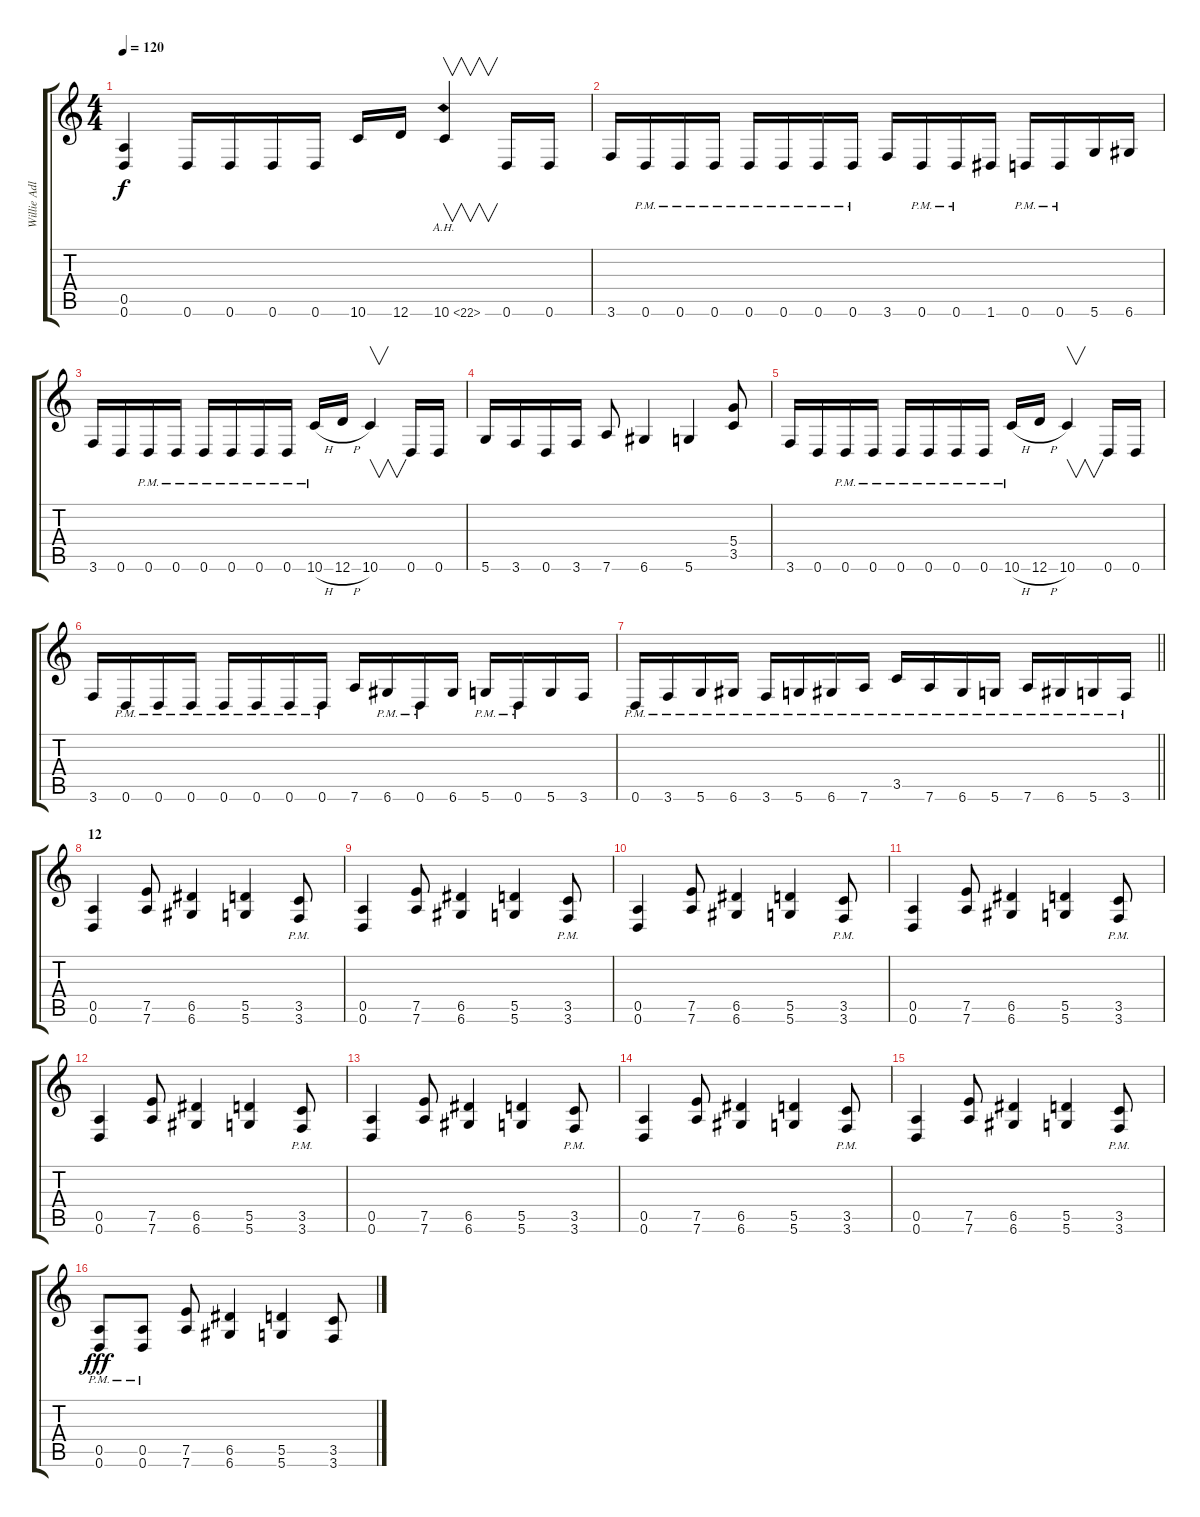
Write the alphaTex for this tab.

\track ("Willie Adler" "Willie Adl") {instrument distortionguitar}
\staff {score tabs}
\tuning (E4 B3 G3 D3 A2 D2) {hide}
\ts (4 4)
\tempo 120
\clef g2
\ks c
(0.5 0.6).4{dy f} 0.6.16 0.6.16 0.6.16 0.6.16 10.6.16 12.6.16 10.6{ah 12}.4{v} 0.6.16 0.6.16 |
3.6.16 0.6{pm}.16 0.6{pm}.16 0.6{pm}.16 0.6{pm}.16 0.6{pm}.16 0.6{pm}.16 0.6{pm}.16 3.6.16 0.6{pm}.16 0.6{pm}.16 1.6.16 0.6{pm}.16 0.6{pm}.16 5.6.16 6.6.16 |
3.6.16 0.6.16 0.6{pm}.16 0.6{pm}.16 0.6{pm}.16 0.6{pm}.16 0.6{pm}.16 0.6{pm}.16 10.6{h pm}.16 12.6{h}.16 10.6.4{v} 0.6.16 0.6.16 |
5.6.16 3.6.16 0.6.16 3.6.16 7.6.8 6.6.4 5.6.4 (5.4 3.5).8 |
3.6.16 0.6.16 0.6{pm}.16 0.6{pm}.16 0.6{pm}.16 0.6{pm}.16 0.6{pm}.16 0.6{pm}.16 10.6{h pm}.16 12.6{h}.16 10.6.4{v} 0.6.16 0.6.16 |
3.6.16 0.6{pm}.16 0.6{pm}.16 0.6{pm}.16 0.6{pm}.16 0.6{pm}.16 0.6{pm}.16 0.6{pm}.16 7.6.16 6.6{pm}.16 0.6{pm}.16 6.6.16 5.6{pm}.16 0.6{pm}.16 5.6.16 3.6.16 |
\barLineRight lightlight
0.6{pm}.16 3.6{pm}.16 5.6{pm}.16 6.6{pm}.16 3.6{pm}.16 5.6{pm}.16 6.6{pm}.16 7.6{pm}.16 3.5{pm}.16 7.6{pm}.16 6.6{pm}.16 5.6{pm}.16 7.6{pm}.16 6.6{pm}.16 5.6{pm}.16 3.6{pm}.16 |
\section ("" "12")
(0.5 0.6).4 (7.5 7.6).8 (6.5 6.6).4 (5.5 5.6).4 (3.5{pm} 3.6{pm}).8 |
(0.5 0.6).4 (7.5 7.6).8 (6.5 6.6).4 (5.5 5.6).4 (3.5{pm} 3.6{pm}).8 |
(0.5 0.6).4 (7.5 7.6).8 (6.5 6.6).4 (5.5 5.6).4 (3.5{pm} 3.6{pm}).8 |
(0.5 0.6).4 (7.5 7.6).8 (6.5 6.6).4 (5.5 5.6).4 (3.5{pm} 3.6{pm}).8 |
(0.5 0.6).4 (7.5 7.6).8 (6.5 6.6).4 (5.5 5.6).4 (3.5{pm} 3.6{pm}).8 |
(0.5 0.6).4 (7.5 7.6).8 (6.5 6.6).4 (5.5 5.6).4 (3.5{pm} 3.6{pm}).8 |
(0.5 0.6).4 (7.5 7.6).8 (6.5 6.6).4 (5.5 5.6).4 (3.5{pm} 3.6{pm}).8 |
(0.5 0.6).4 (7.5 7.6).8 (6.5 6.6).4 (5.5 5.6).4 (3.5{pm} 3.6{pm}).8 |
(0.5{pm} 0.6{pm}).8{dy fff} (0.5{pm} 0.6{pm}).8 (7.5 7.6).8 (6.5 6.6).4 (5.5 5.6).4 (3.5 3.6).8
